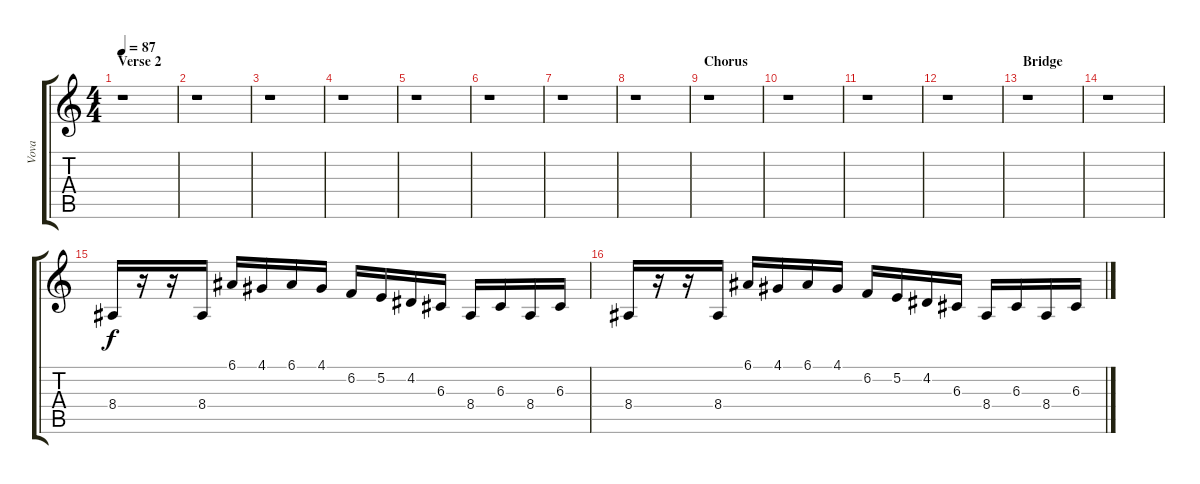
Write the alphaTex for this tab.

\track ("Vova" "Vova") {instrument trumpet}
\staff {score tabs}
\tuning (E4 B3 G3 D3 A2 E2) {hide}
\ts (4 4)
\section ("" "Verse 2")
\tempo 87
\clef g2
\ks c
r.1{dy f} |
r.1 |
r.1 |
r.1 |
r.1 |
r.1 |
r.1 |
r.1 |
\section ("" "Chorus")
r.1 |
r.1 |
r.1 |
r.1 |
\section ("" "Bridge")
r.1 |
r.1 |
8.4.16 r.16 r.16 8.4.16 6.1.16 4.1.16 6.1.16 4.1.16 6.2.16 5.2.16 4.2.16 6.3.16 8.4.16 6.3.16 8.4.16 6.3.16 |
8.4.16 r.16 r.16 8.4.16 6.1.16 4.1.16 6.1.16 4.1.16 6.2.16 5.2.16 4.2.16 6.3.16 8.4.16 6.3.16 8.4.16 6.3.16
